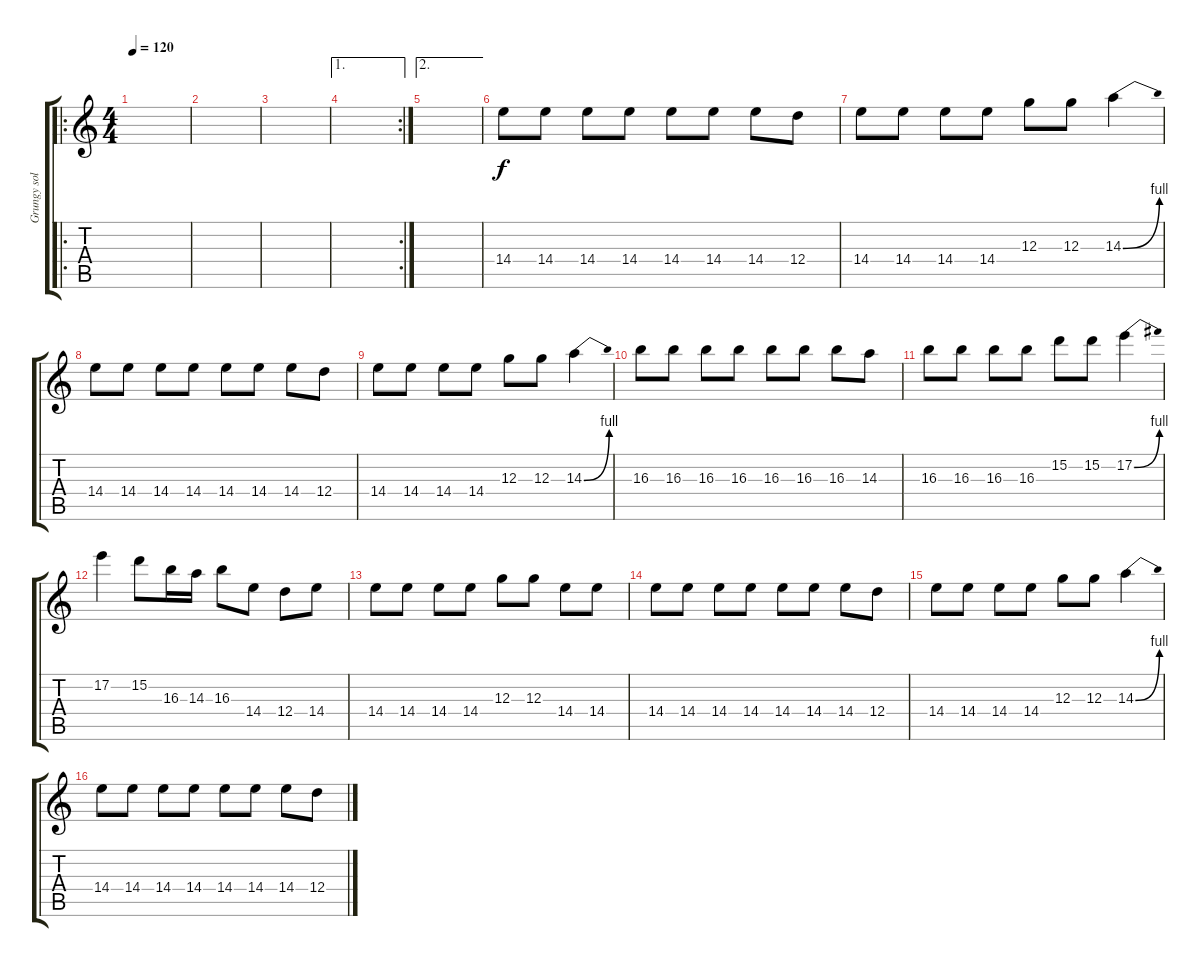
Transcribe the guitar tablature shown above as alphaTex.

\track ("Grungy solo" "Grungy sol") {instrument distortionguitar}
\staff {score tabs}
\tuning (E4 B3 G3 D3 A2 E2) {hide}
\ro
\ts (4 4)
\tempo 120
\clef g2
\ks c
|
|
|
\ae 1
\rc 2
|
\ae 2
|
14.4.8 14.4.8 14.4.8 14.4.8 14.4.8 14.4.8 14.4.8 12.4.8 |
14.4.8 14.4.8 14.4.8 14.4.8 12.3.8 12.3.8 14.3{be (bend 0 0 60 4)}.4 |
14.4.8 14.4.8 14.4.8 14.4.8 14.4.8 14.4.8 14.4.8 12.4.8 |
14.4.8 14.4.8 14.4.8 14.4.8 12.3.8 12.3.8 14.3{be (bend 0 0 60 4)}.4 |
16.3.8 16.3.8 16.3.8 16.3.8 16.3.8 16.3.8 16.3.8 14.3.8 |
16.3.8 16.3.8 16.3.8 16.3.8 15.2.8 15.2.8 17.2{be (bend 0 0 60 4)}.4 |
17.2.4 15.2.8 16.3.16 14.3.16 16.3.8 14.4.8 12.4.8 14.4.8 |
14.4.8 14.4.8 14.4.8 14.4.8 12.3.8 12.3.8 14.4.8 14.4.8 |
14.4.8 14.4.8 14.4.8 14.4.8 14.4.8 14.4.8 14.4.8 12.4.8 |
14.4.8 14.4.8 14.4.8 14.4.8 12.3.8 12.3.8 14.3{be (bend 0 0 60 4)}.4 |
14.4.8 14.4.8 14.4.8 14.4.8 14.4.8 14.4.8 14.4.8 12.4.8
